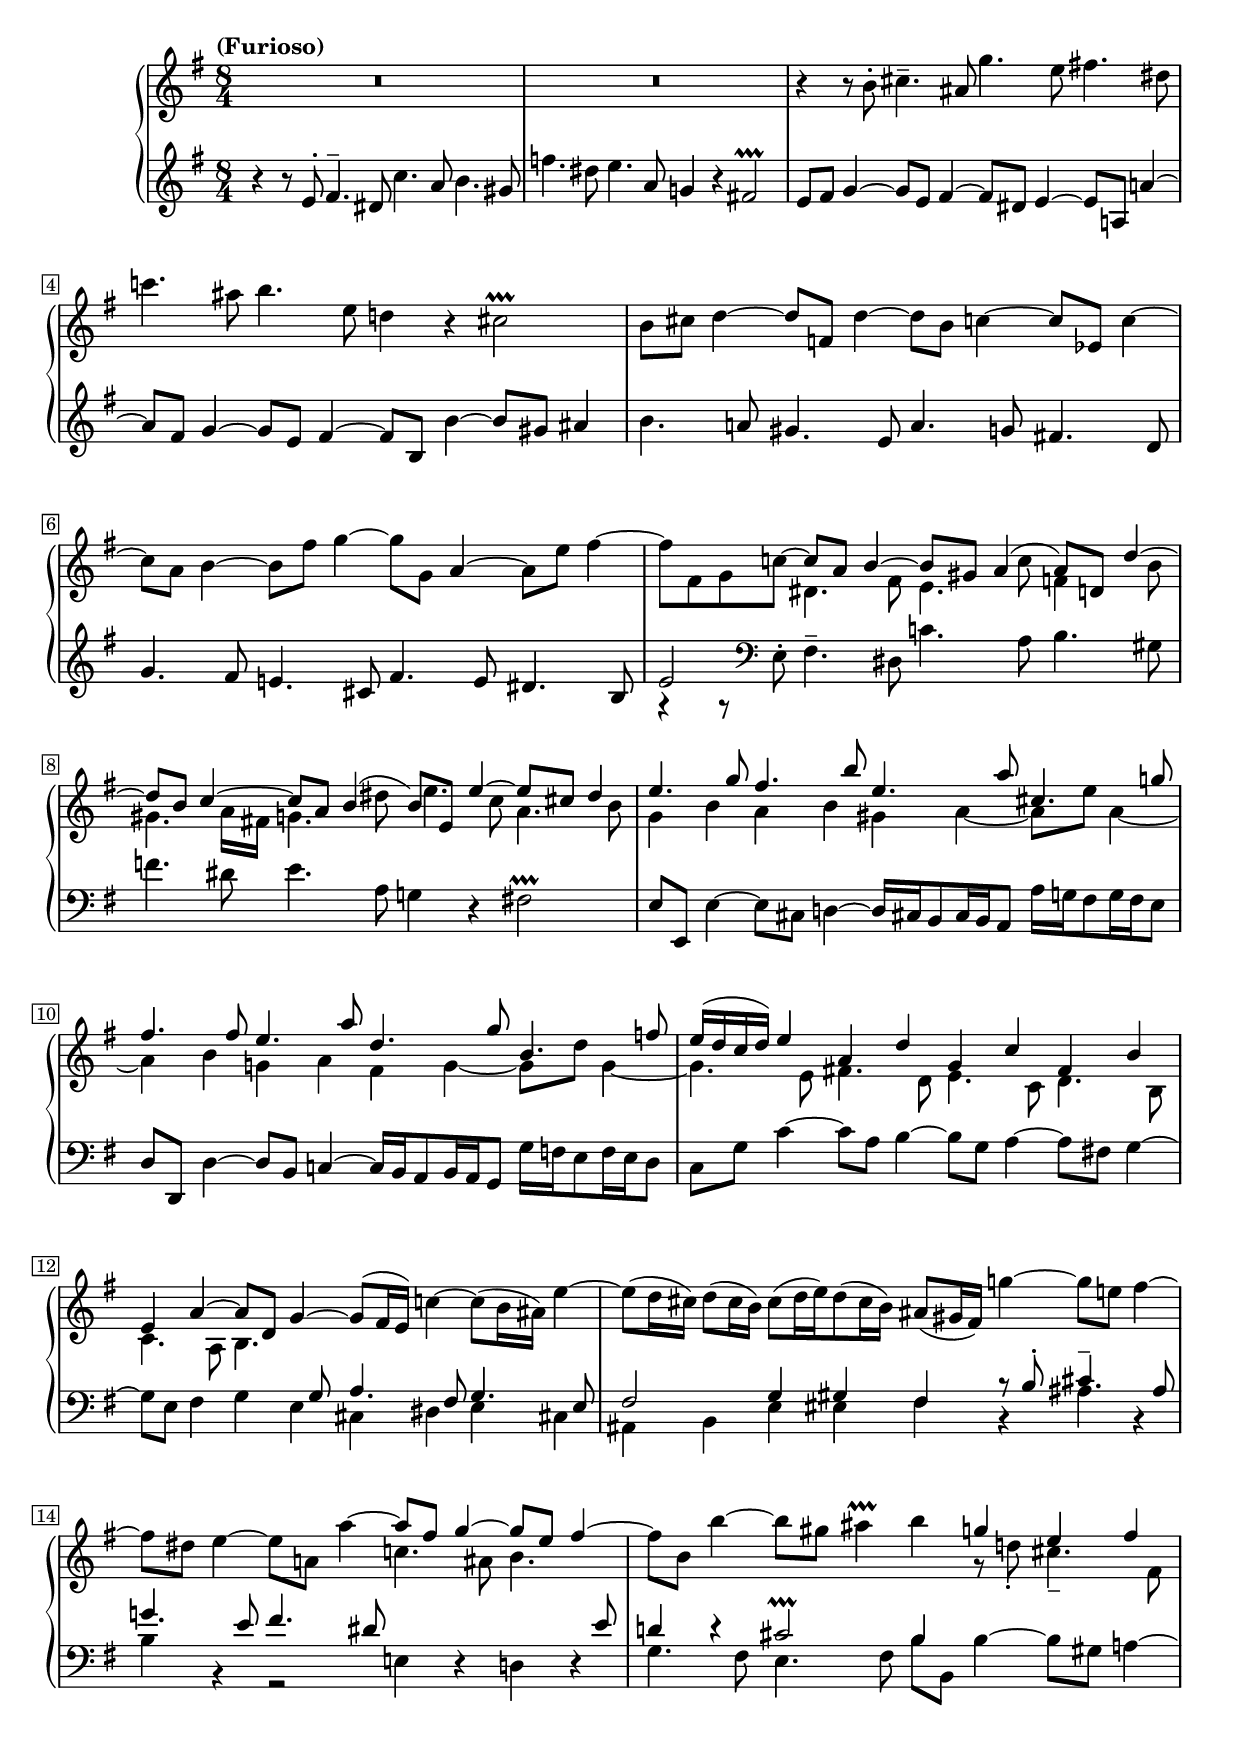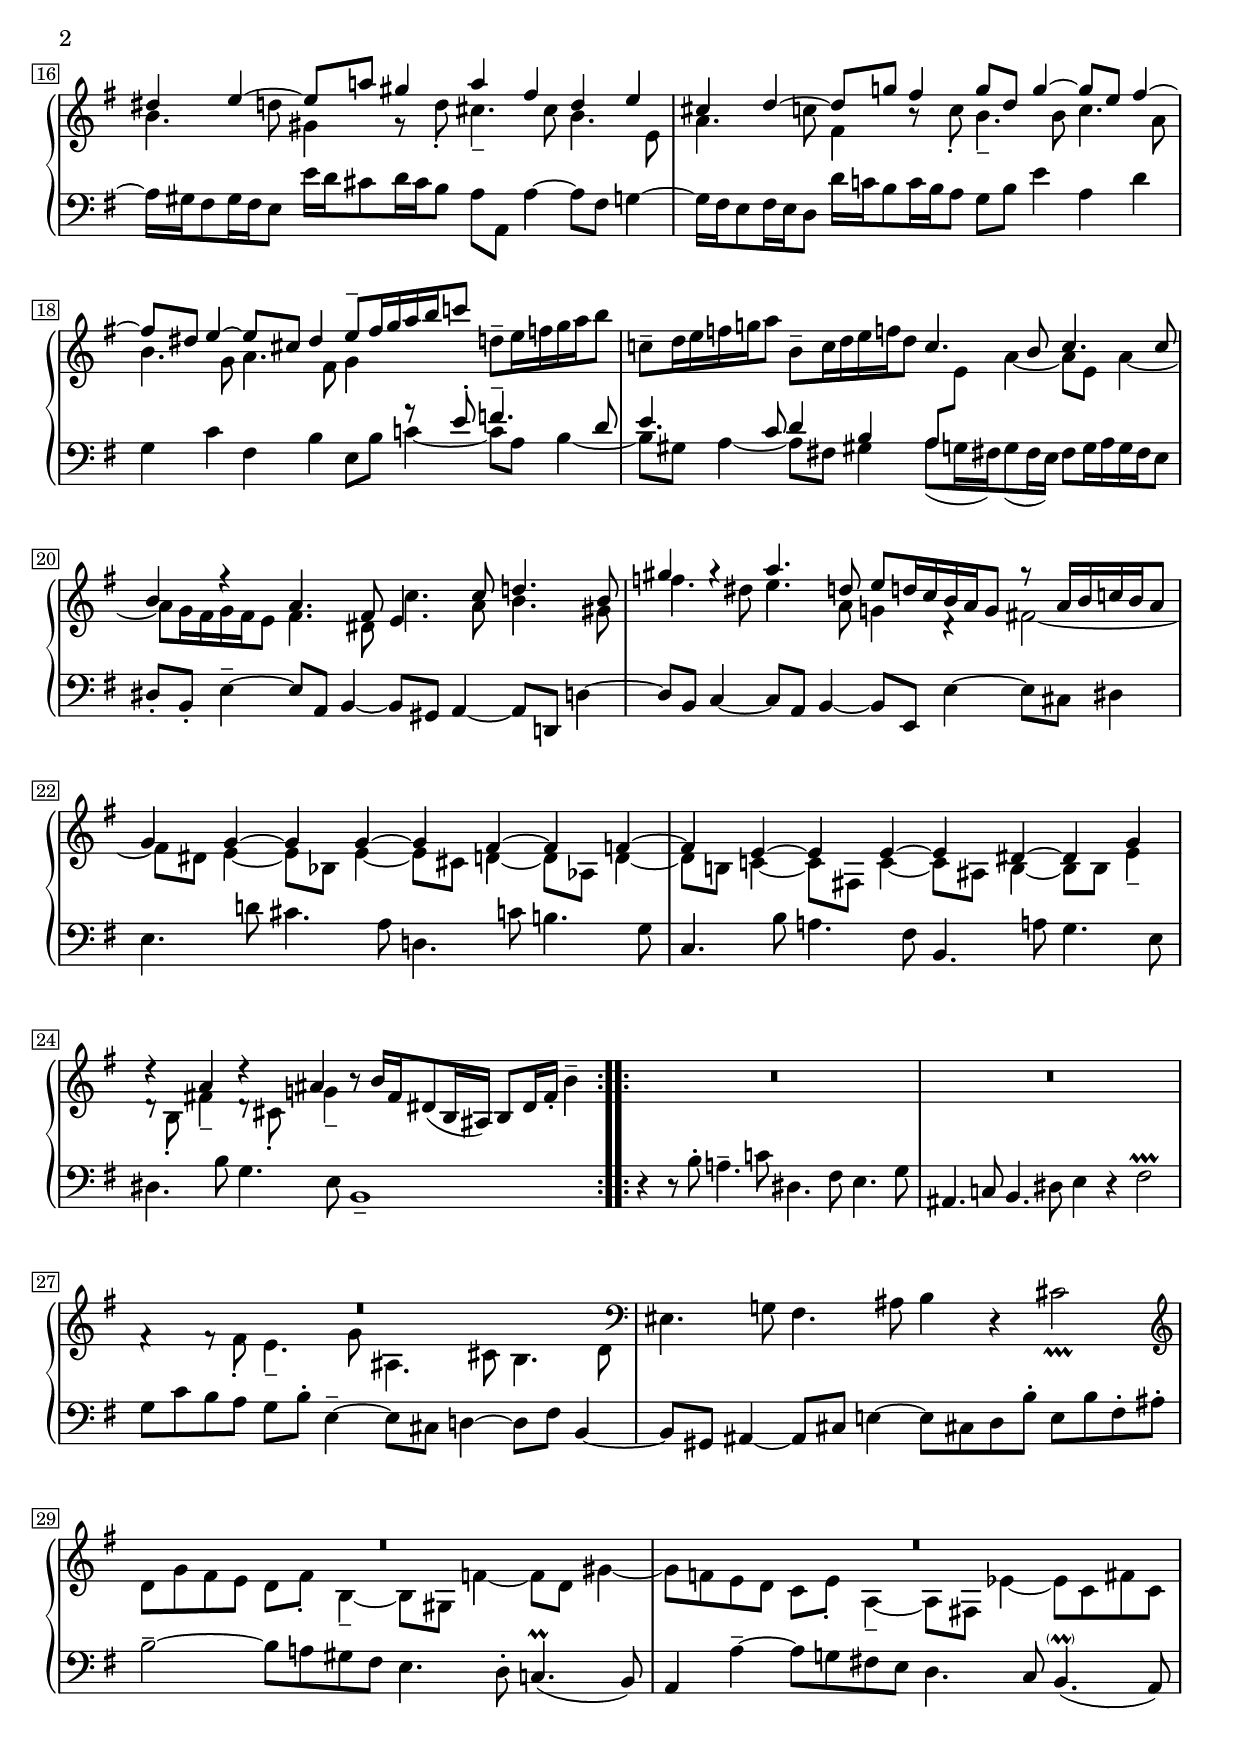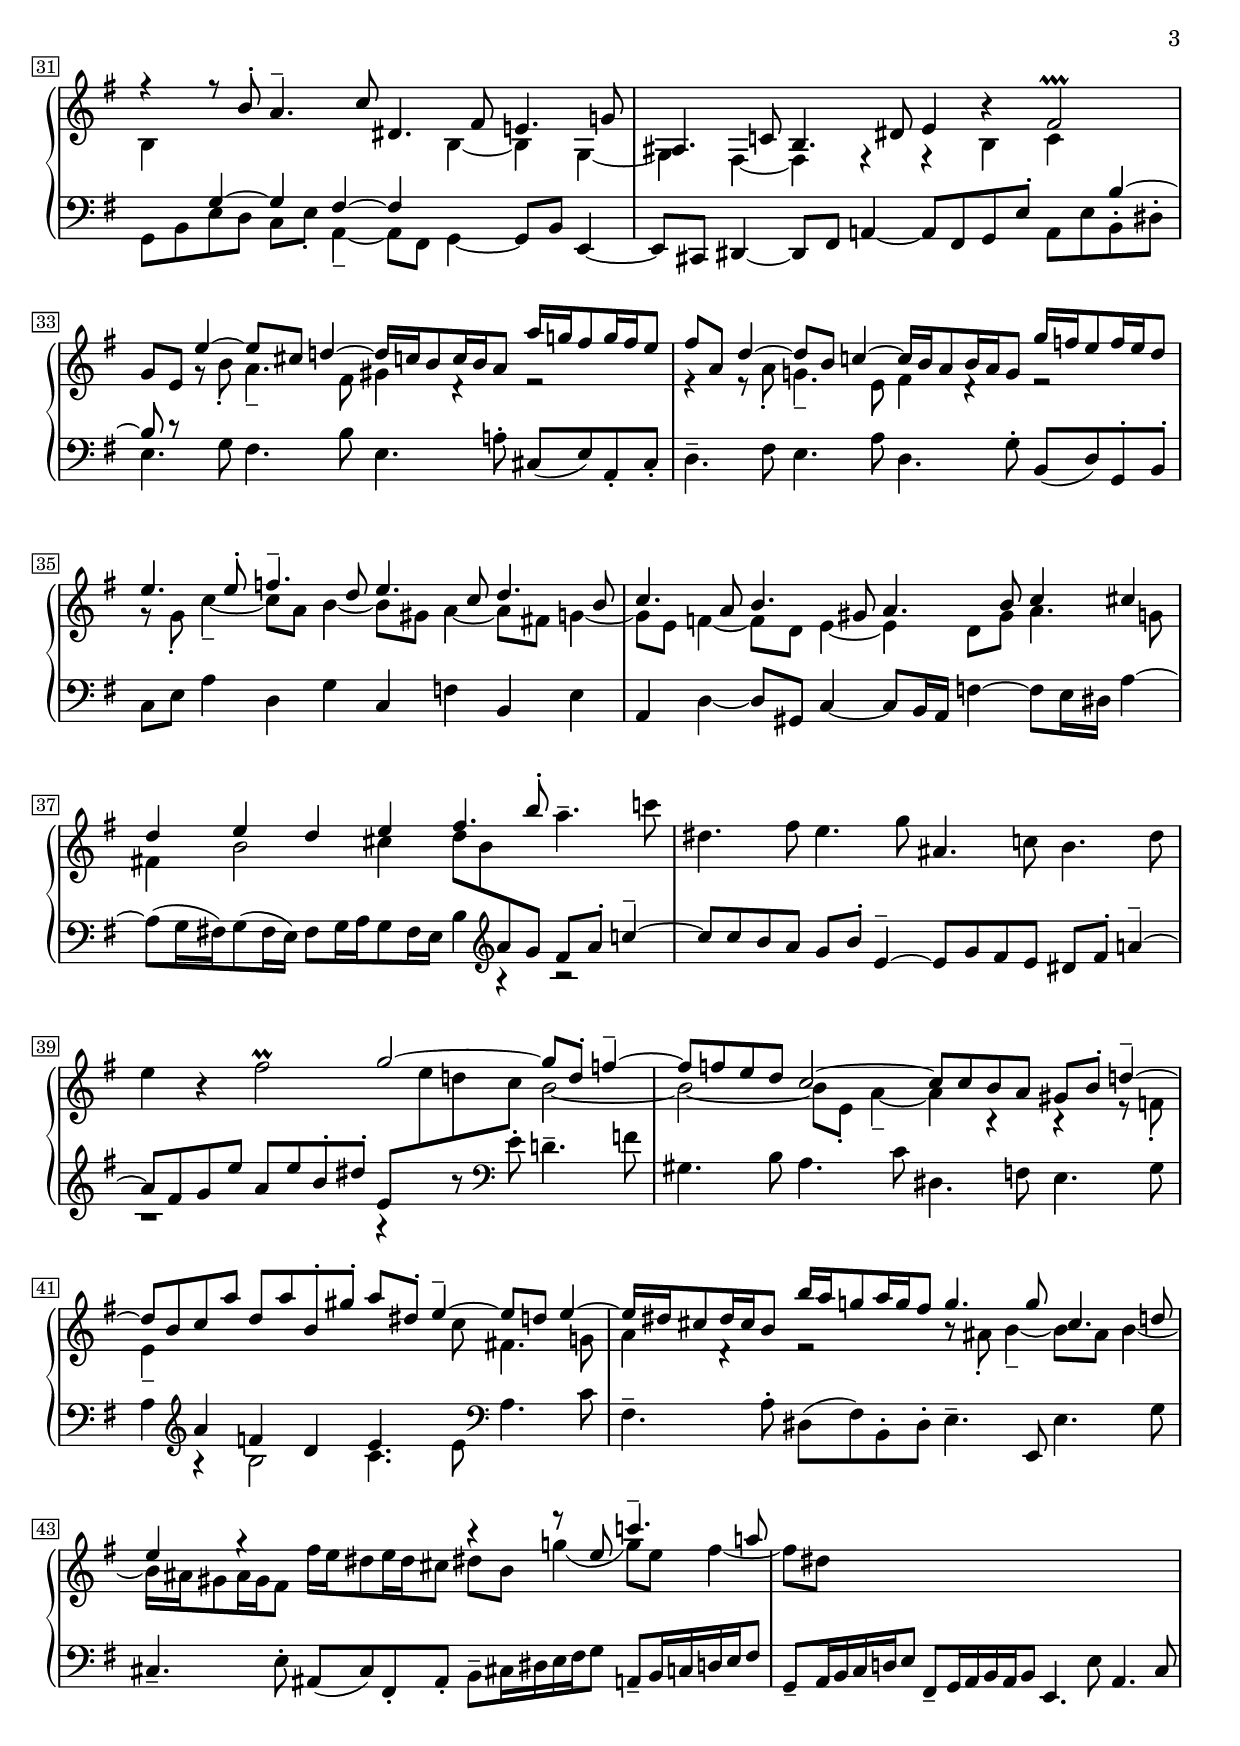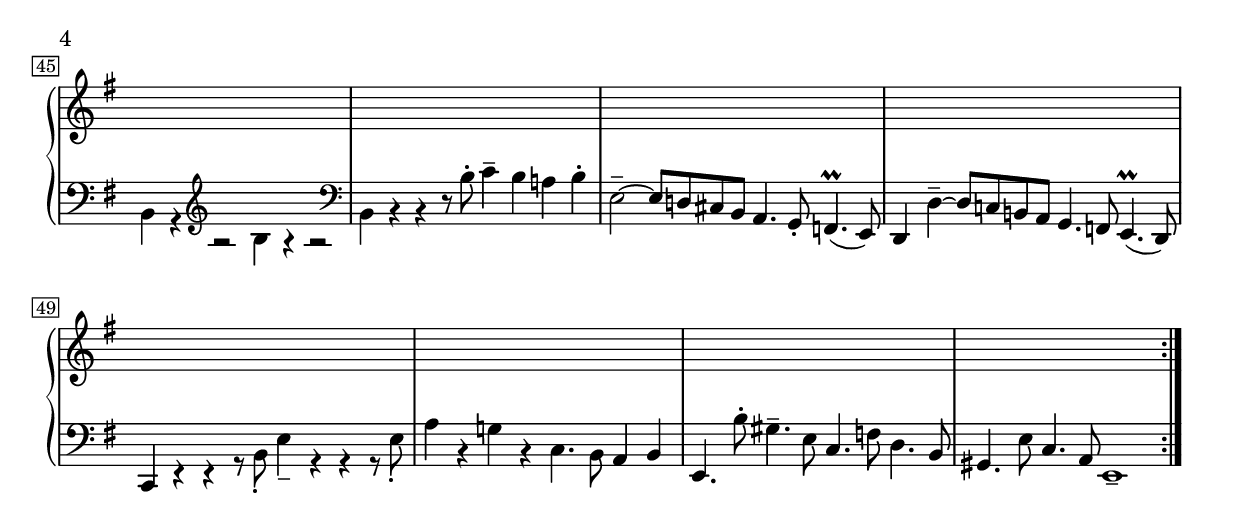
Global = {
  \key e \minor
  \time 8/4
  \include "../global.ly"
}

bottom = { \change Staff = "lower" \stemUp }
top = { \change Staff = "upper" \stemDown }

Sopran = \context Voice = "one" \relative c'' {
  \voiceOne
  \override MultiMeasureRest.staff-position = #0
  \override Rest.staff-position = #0
  \override DynamicText.Y-offset = #-2.4
  \override Hairpin.Y-offset = #-2
  \stemNeutral\tieUp
  \tempo \markup { \bold "(Furioso)" }
  \repeat volta 2
  {
  %1
  | R1*8/4
  | R1*8/4
  | r4 r8 b^. cis4.^- ais8 g'4. e8 fis4. dis8
  | c'!4. ais8 b4. e,8 d!4 r cis2\prallprall
  %5
  | b8[ cis] d4~ d8[ f,!] d'4~ d8[ b] c!4~ c8[ ees,] c'4~
  | c8[ a] b4~ b8[ fis'] g4~ g8[ g,] a4~ a8[ e'] fis4~
  | fis8[ fis, g c!~] \stemUp c[ a] b4~ b8[ gis]
    \once\shape #'((0 . 1) (0 . 1.5) (0 . 1.5) (0 . 1)) Tie
    a4~ a8[ d,!] d'4~
  | d8[ b] c4~ c8[ a]
    \once\shape #'((0 . 2) (0 . 2.5) (0 . 2) (0.4 . 1.5)) Tie
    b4~ \once\override NoteColumn.force-hshift = #0 b8[ e,]
    e'4~ e8[ cis] dis4
  | e4. g8 fis4. b8 e,4. a8 cis,4. g'!8
  %10
  | fis4. 8 e4. a8 d,4. g8 b,4. f'8
  | e16[( d c d)] e4 a, d g, c fis, b
  | e,4 a~ a8 d, g4~ g8[( fis16 e)] \stemNeutral\slurNeutral c'!4~ c8[( b16 ais)] e'4~
  | e8[( d16 cis)] d8[( cis16 b)] cis8[( d16 e) d8( cis16 b)] ais8[( gis16 fis)] g'!4~ g8 e fis4~
  | fis8 dis e4~ e8 a, a'4~ \stemUp a8 fis g4~ g8 e fis4~
  %15
  | \stemNeutral fis8 b, b'4~ b8 gis ais4\prallprall b \stemUp g e fis
  | dis4 e~ e8 a gis4 a fis d e
  | cis4 d~ d8 g fis4 g8 d g4~ g8 e fis4~
  | fis8 dis e4~ e8 cis dis4 e8^-[ fis16 g a b c!8] \stemDown d,8^-[ e16 f g a b8]
  | c,8^-[ d16 e f g a8] b,8^-[ c16 d e f! d8] \stemUp c4. b8 c4. c8
  %20
  | b4 f'\rest a,4. fis8 e4.c'8 d!4. b8
  | gis'4 g\rest a4. d,8 e8[ d!16 c b a g8] g'8\rest a,16[ b c! b a8]
  | g4 g~ g g~ g fis~ fis f~
  | f4 e~ e e~ e dis~ dis g
  | d'4\rest a d\rest ais r8 b16[ fis dis8( b16 ais)] b8 dis16 fis_. \stemDown b4^-
  }
  \repeat volta 2
  {
  %25
  | R1*8/4
  | R1*8/4
  | \override MultiMeasureRest.staff-position = #2
    R1*8/4
  | \clef bass s1*8/4
  | R1*8/4
  %30
  | R1*8/4
  | \stemUp f'4\rest f8\rest b,^. a4.^- c8 dis,4. fis8 e4. g8
  | \once\override NoteColumn.force-hshift = #1.5 ais,4. c!8 b4. dis8 e4 r fis2\prallprall
  | g8[ e] e'4~ e8[ cis] d!4~ d16[ c b8 c16 b a8] a'16[ g! fis8 g16 fis e8]
  | fis[ a,] d4~ 8 b c!4~ c16[ b a8 b16 a g8] g'16[ f! e8 f16 e d8]
  %35
  | e4. 8^. f!4.^- d8 e4. c8 d4. b8
  | c4. a8 b4. gis8 a4. b8 c4 cis
  | d e d e fis4. b8^. \stemDown a4.^- c!8
  | \stemNeutral dis,4. fis8 e4. g8 ais,4. c!8 b4. dis8
  | e4 r fis2\prall\prall \stemUp g2~ g8[ d^.] f!4~^-
  %40
  | f8[ f! e d] c2~ 8[ c b a] gis[ b^.] d4~^-
  | d8[ b c a'] d,[ a' b,^. gis'^.] a[ dis,^.] e4~^- 8[ d] e4~
  | e16[ dis cis8 dis16 cis b8] b'16[ a g8 a16 g fis8] g4. 8 cis,4. d!8
  | e4 g\rest s2 b4\rest e8\rest e, c'4.^- a!8
  | s1*8/4
  %45
  | s1*8/4
  | s1*8/4
  | s1*8/4
  | s1*8/4
  | s1*8/4
  %50
  | s1*8/4
  | s1*8/4
  | s1*8/4
  }
  \fine
}

Alto = \context Voice = "two" \relative c' {
  \voiceTwo
  \override MultiMeasureRest.staff-position = #0
  \override Rest.staff-position = #0
  %1
  | s1*8/4*6
  %7
  | s2 dis4. fis8 e4. c'8 f,!4 s8 b8
  | gis4. a16[ fis] g!4. dis'8
    \once\override NoteColumn.force-hshift = #1.2 e4.
    c8 a4. b8
  | g4 b a b gis a~ a8 e' a,4~
  %10
  | a4 b g a fis g~ g8 d' g,4~
  | g4. e8 fis!4. d8 e4. c8 d4. b8
  | c4. a8 b4. \bottom g8 a4. fis8 g4. e8
  | fis2 g4 gis fis b8\rest b^. cis4.^- ais8
  | g'4. e8 fis4. dis8 \top c'!4. ais8 b4. \bottom e,8
  %15
  | d!4 d\rest cis2^\prallprall b4 \top g'8\rest d'_. cis4._- fis,8
  | b4. d!8 gis,4 g8\rest d'8_. cis4._- 8 b4. e,8
  | a4. c!8 fis,4 r8 c'8_. b4._- 8 c4. a8
  | b4. g8 a4. fis8 g4 \bottom g8\rest e^. f!4.^- d8
  | e4. c8 d4 b a8[ \top e'] a4~ a8 e a4~
  %20
  | a8[ g16 fis g fis e8] fis4. dis8 \once\override NoteColumn.force-hshift = #1.2 c'4. a8 b4. gis8
  | f'!4. dis8 e4. a,8 g!4 d\rest  fis2~
  | fis8 dis e4~ 8 bes e4~ 8 cis d!4~ d8 aes d4~
  | d8 b c4~ 8 fis, c'4~ 8 ais b4~ 8 8 e4_-
  | d8\rest b_. fis'4_- d8\rest cis_. g'!4_- s1
  %25
  | s1*8/4*2
  | f4\rest f8\rest fis_. e4._- g8 ais,4. cis8 b4. d8
  | eis,4. g!8 fis4. ais8 b4 r cis2_\prallprall
  | \clef treble
    d8[ g fis e] d[ fis_.] b,4~_- b8[ gis] f'!4~ f8[ d] gis4~
  %30
  | gis8[ f! e d] c[ e_.] a,4~_- a8[ fis] ees'4~ ees8[ c fis c]
  | \tieUp b4 \bottom g4~g fis~ fis \top\tieDown b~ b g~
  | g fis4~ 4 f\rest f\rest b c \bottom b^~
  | b8 c\rest \top g'\rest b_. a4._- fis8 gis4 d\rest e2\rest
  | e4\rest e8\rest a_. g4._- e8 fis4 d\rest e2\rest
  %35
  | g8\rest g_. c4~_- 8[ a] b4~ b8[ gis] a4~ a8[ fis] g!4~
  | g8[ e] f!4~ f8[ d] e4~ e d8[ gis] a4. g!8
  | \tieUp fis4 b2 cis4 d8[ b \bottom a g] fis[ a^.] c!4~^-
  | c8[ c b a] g[ b^.] e,4~^- e8[ g fis e] dis[ fis^.] a!4~^-
  | a8[ fis g e'] a,[ e' b^. dis^.] e,[ \top e' d! c] \tieDown b2~
  %40
  | b~ b8[ e,_.] a4~_- a b,\rest b\rest e8\rest f!_.
  | e4_- \bottom a f! d e4. \top c'8 fis,4. g!8
  | a4 d,\rest e2\rest r8 ais_. b4~_- 8[ ais] b4~
  | b16[ ais gis8 ais16 gis fis8] fis'16[ e dis8 e16 dis cis8] dis![ b]
    \shape #'((-0.2 . -0.5) (0 . -1.5) (0 . -1) (0 . 0)) Tie
    g'!4~ g8[ e] fis4~
  | fis8[ dis]

}

Tenor = \context Voice = "three" \relative c' {
  \voiceThree
  \override MultiMeasureRest.staff-position = #0
  \override Rest.staff-position = #0
  %1
  | s1*8/4*6
  | e2 s1.
}

Bass = \context Voice = "four" \relative c {
  \voiceFour
  \override MultiMeasureRest.staff-position = #0
  \override Rest.staff-position = #0
  \stemNeutral\tieUp
  %1
  \repeat volta 2
  {
  | \clef treble r4 r8 e'^. fis4.^- dis8  c'4. a8  b4. gis8
  | f'4. dis8  e4. a,8  g!4 r  fis!2^\prallprall
  | e8[ fis] g4~  g8[ e] fis4~ fis8[ dis] e4~ e8[ a,!] a'!4~
  | a8[ fis] g4~ g8[ e] fis4~ fis8[ b,] b'4~ b8[ gis] ais4
  %5
  | b4. a!8 gis4. e8 a4. g!8 fis4. d8
  | g4. fis8 e!4. cis8 fis4. e8 dis4. b8
  | g4\rest g8\rest \clef bass e^. fis4.^- dis8 c'4. a8 b4. gis8
  | f'!4. dis8 e4. a,8 g!4 r fis2^\prallprall
  | e8 e, e'4~ e8 cis d!4~ d16[ cis! b8 cis16 b a8] a'16[ g fis8 g16 fis e8]
  %10
  | d8 d, d'4~ d8 b c4~ c16[ b a8 b16 a g8] g'16[ f e8 f16 e d8]
  | \stemDown c8 g' c4~ c8 a b4~ b8 g a4~ a8 fis g4~
  | g8 e fis4 g4 e cis dis e cis
  | ais4 b e eis fis b,\rest ais' b,\rest
  | b'4 b,\rest g2\rest e'4 r d! r
  %15
  | g4. fis8 e4. fis8 b b, b'4~ b8 gis a!4~
  | a16[ gis fis8 gis16 fis e8] e'16[ d cis8 d16 cis b8] a8 a, a'4~ a8 fis g4~
  | g16[ fis e8 fis16 e d8] d'16[ c! b8 c16 b a8] g8 b e4 a, d
  | g,4 c fis, b e,8 b' c!4_~ c8 a b4_~
  | b8 gis a4_~ a8 fis! gis4 a8[( g16 fis) g8( fis16 e)] fis8[ g16 a g fis e8]
  %20
  | \stemNeutral\tieNeutral dis8_. b_. e4~^- e8 a, b4~ b8 gis a4~ a8 d,! d'4~
  | d8 b c4~ c8 a b4~ b8 e, e'4~ e8 cis dis4
  | e4. d'!8 cis4. a8 d,4. c'8 b!4. g8
  | c,4. b'8 a4. fis8 b,4. a'!8 g4. e8
  | dis4. b'8 g4. e8 b1_-
  }
  \repeat volta 2
  {
  %25
  | r4 r8 b'^. a4.^- c8 dis,4. fis8 e4. g8
  | ais,4. c!8 b4. dis8 e4 r fis2^\prallprall
  | g8[ c b a] g[ b^.] e,4~^- e8[ cis] d!4~ d8[ fis] b,4~
  | b8[ gis] ais4~ ais8[ cis] e!4~ e8[ cis! d b'^.] e,[ b' fis^. ais^.]
  | b2~^- b8[ a! gis fis] e4. d8^. c!4.(^\prall b8)
  %30
  | a4 a'~^- a8[ g! fis! e] d4. c8 b4.^\parenthesize\prall( a8)
  | \stemDown g8[ b e d] c[ e_.] a,4_~_- a8 fis g4~ \stemNeutral g8 b e,4~
  | e8 cis dis4~ dis8 fis a4~ a8[ fis g e'^.] \stemDown a,[ e' b^. dis^.]
  | e4. g8 fis4. b8 e,4. a8^. \stemUp cis,8[( e) a,_. cis_.]
  | \stemDown d4.^- fis8 e4. a8 d,4. g8^. \stemUp b,8[( d) g,^. b^.]
  %35
  | \stemNeutral\slurNeutral c8 e a4 d, g c, f! b, e
  | a,4 d~ d8 gis, c4~ c8[ b16 a] f'!4~ f8[ e16 dis] a'4~
  | a8[( g16 fis!) g8( fis16 e)] fis8[ g16 a g8 fis16 e] b'4 \clef treble a4\rest b2\rest
  | s1*8/4
  | a1\rest g4\rest r8 \clef bass e'^. d!4.^- f8
  %40
  | gis,4. b8 a4. c8 dis,4. f8 e4. gis8
  | a4 \clef treble \stemDown a\rest b2 c4. e8 \clef bass a,4. c8
  | fis,4.^- a8^. dis,8[( fis) b,^. dis^.] \stemNeutral e4.^- e,8 e'4. g8
  | cis,4._- e8^. ais,8[( cis) fis,-. ais-.] b^-[ cis!16 dis e fis g8] a,8_-[ b16 c d e fis8]
  | g,8_-[ a16 b c d e8] fis,8_-[ g16 a b a b8] e,4. e'8 a,4. c8
  %45
  | \stemDown b4 g\rest \clef treble a'2\rest b4 a4\rest a2\rest
  | \clef bass b,4 b\rest b\rest r8 b'^. c4^- b a! b^.
  | \stemNeutral e,2~^- e8[ d! cis b] a4. g8_. f!4.(^\prall e8)
  | d4 d'~^- d8[ c! b! a] g4. f!8 e4.^\prall( d8)
  | c4 e\rest e\rest \stemDown g8\rest b_. e4_- g,\rest g\rest g8\rest e'_.
  %50
  | a4 b,\rest g'! b,\rest \stemDown c4. b8 \stemNeutral a4 b
  | e,4. b''8^. gis4.^- e8 c4. f8 d4. b8
  | gis4. e'8 c4. a8 e1_-
  }
  \fine
}

\score {
  \new PianoStaff
  <<
    \accidentalStyle Score.piano
    \context Staff = "upper" <<
      \set Staff.midiInstrument = #"acoustic grand"
      \Global
      \clef treble
      \Sopran
      \Alto
    >>
    \context Staff = "lower" <<
      \set Staff.midiInstrument = #"acoustic grand"
      \Global
      \clef bass
      \Tenor
      \Bass
    >>
  >>
  \header {
    %composer = "Johann Sebastian Bach"
    %opus = "BWV 830"
    title = \markup {
      %\override #'(font-name . "TeX Gyre Schola") {
        "Gigue"
      %}
    }
  }
  \layout {
    \context {
      \PianoStaff
    }
  }
  \midi {
    \tempo 4 = 60
  }
}
